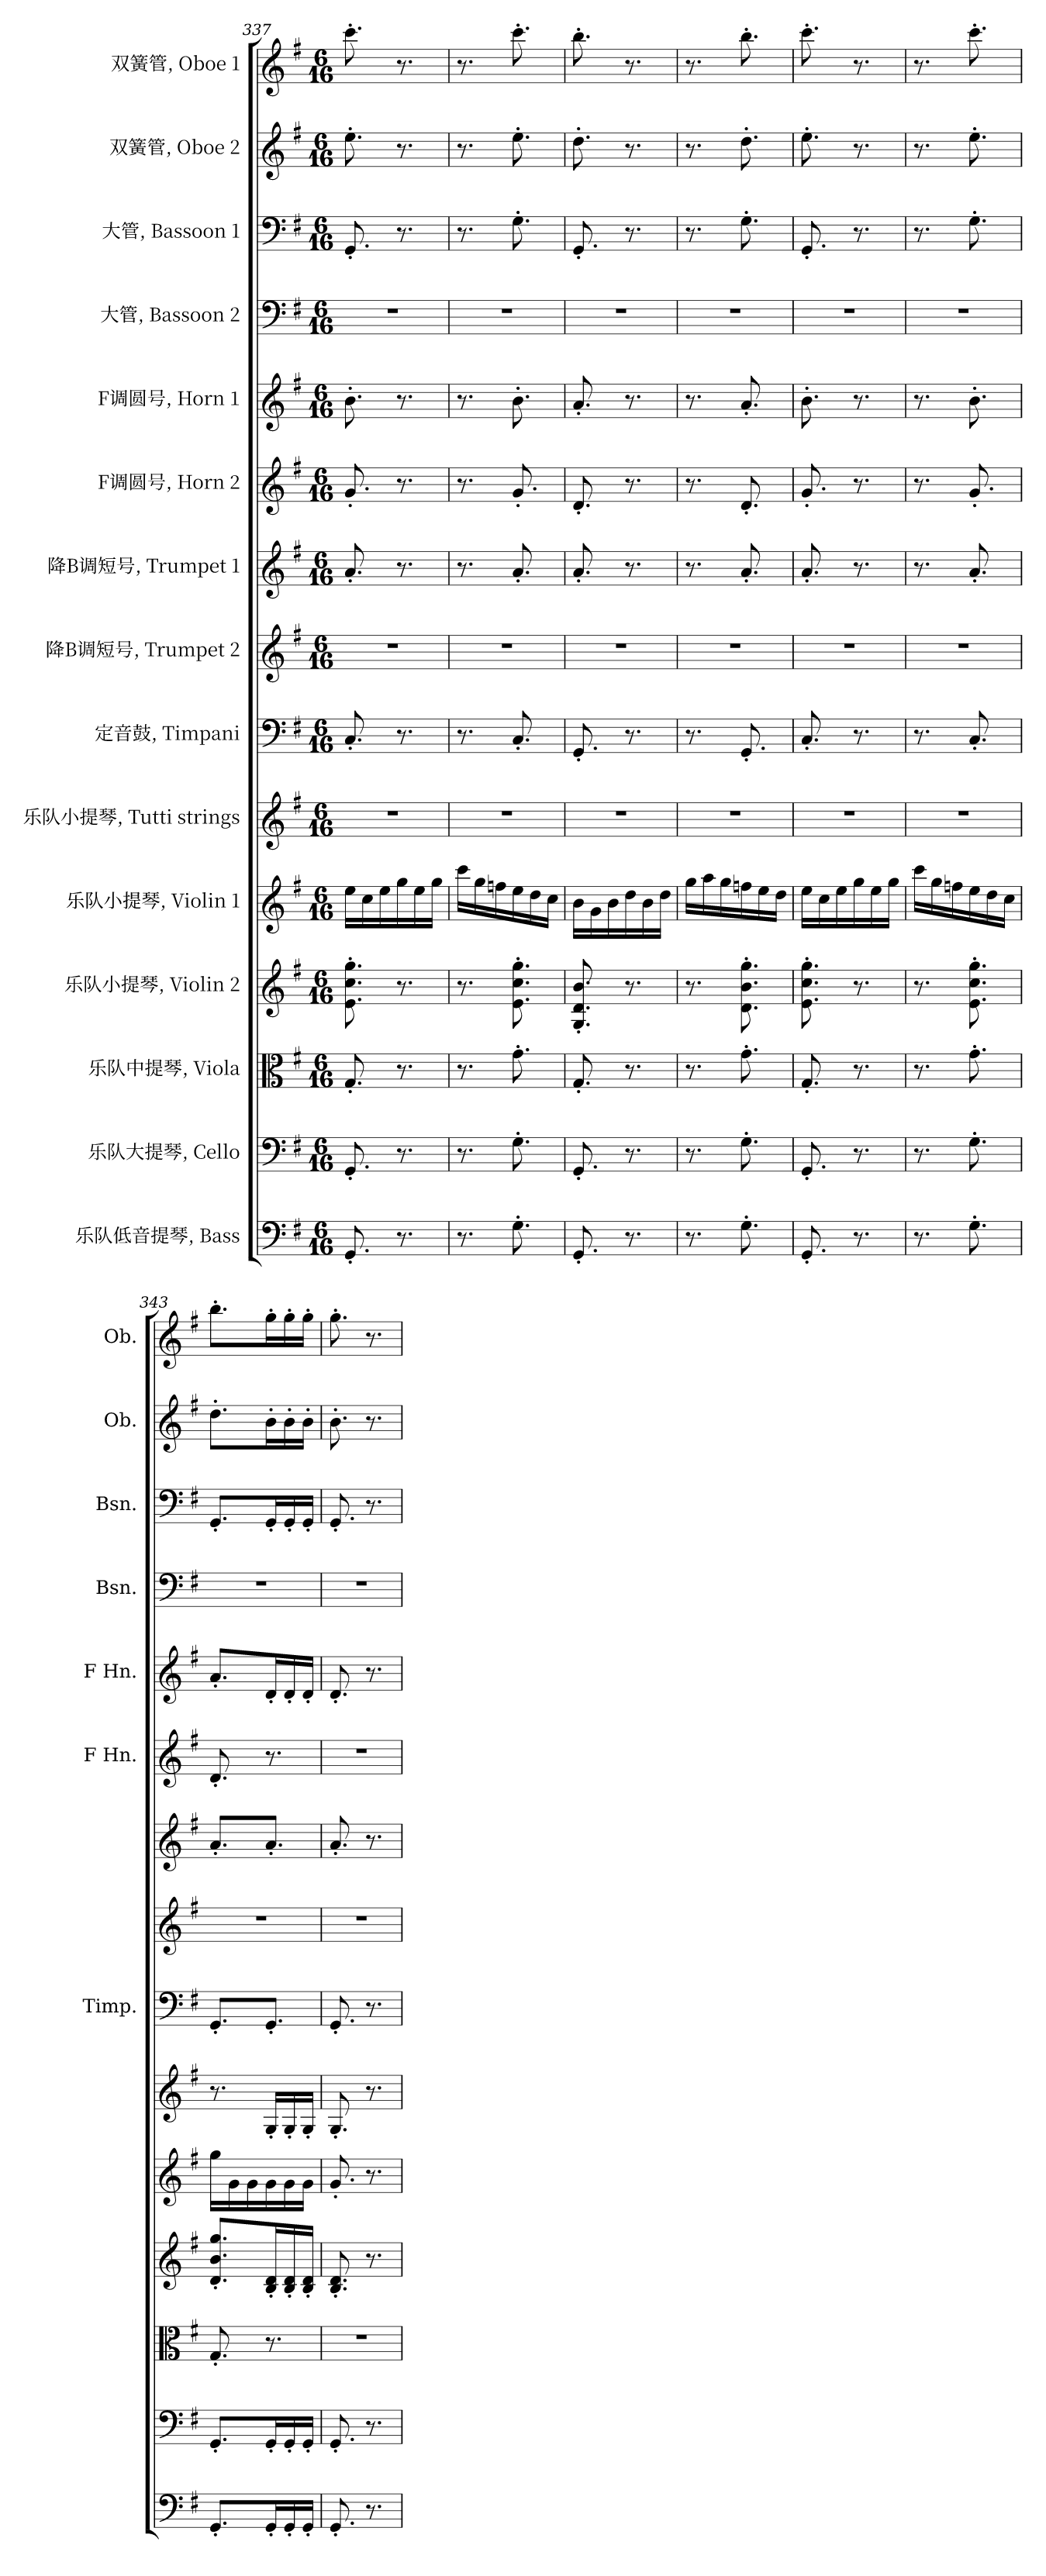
**kern	**kern	**kern	**kern	**kern	**kern	**kern	**kern	**kern	**kern	**kern	**kern	**kern	**kern	**kern
*part15	*part14	*part13	*part12	*part11	*part10	*part9	*part8	*part7	*part6	*part5	*part4	*part3	*part2	*part1
*staff15	*staff14	*staff13	*staff12	*staff11	*staff10	*staff9	*staff8	*staff7	*staff6	*staff5	*staff4	*staff3	*staff2	*staff1
*I"乐队低音提琴, Bass	*I"乐队大提琴, Cello	*I"乐队中提琴, Viola	*I"乐队小提琴, Violin 2	*I"乐队小提琴, Violin 1	*I"乐队小提琴, Tutti strings	*I"定音鼓, Timpani	*I"降B调短号, Trumpet 2	*I"降B调短号, Trumpet 1	*I"F调圆号, Horn 2	*I"F调圆号, Horn 1	*I"大管, Bassoon 2	*I"大管, Bassoon 1	*I"双簧管, Oboe 2	*I"双簧管, Oboe 1
*	*	*	*	*	*	*I'Timp.	*	*	*I'F Hn.	*I'F Hn.	*I'Bsn.	*I'Bsn.	*I'Ob.	*I'Ob.
*clefF4	*clefF4	*clefC3	*clefG2	*clefG2	*clefG2	*clefF4	*clefG2	*clefG2	*clefG2	*clefG2	*clefF4	*clefF4	*clefG2	*clefG2
*ITrd7c12	*	*	*	*	*	*	*ITrd1c2	*ITrd1c2	*ITrd4c7	*ITrd4c7	*	*	*	*
*k[f#]	*k[f#]	*k[f#]	*k[f#]	*k[f#]	*k[f#]	*k[f#]	*k[b-]	*k[b-]	*k[]	*k[]	*k[f#]	*k[f#]	*k[f#]	*k[f#]
*M6/16	*M6/16	*M6/16	*M6/16	*M6/16	*M6/16	*M6/16	*M6/16	*M6/16	*M6/16	*M6/16	*M6/16	*M6/16	*M6/16	*M6/16
*MM129	*MM129	*MM129	*MM129	*MM129	*MM129	*MM129	*MM129	*MM129	*MM129	*MM129	*MM129	*MM129	*MM129	*MM129
=337	=337	=337	=337	=337	=337	=337	=337	=337	=337	=337	=337	=337	=337	=337
8.GGG'/	8.GG'/	8.G'/	8.e\' 8.cc\' 8.gg\'	16ee\LL	4.r	8.C'/	4.r	8.g'/	8.c'/	8.e'\	4.r	8.GG'/	8.ee'\	8.ccc'\
.	.	.	.	16cc\	.	.	.	.	.	.	.	.	.	.
.	.	.	.	16ee\	.	.	.	.	.	.	.	.	.	.
8.r	8.r	8.r	8.r	16gg\	.	8.r	.	8.r	8.r	8.r	.	8.r	8.r	8.r
.	.	.	.	16ee\	.	.	.	.	.	.	.	.	.	.
.	.	.	.	16gg\JJ	.	.	.	.	.	.	.	.	.	.
=338	=338	=338	=338	=338	=338	=338	=338	=338	=338	=338	=338	=338	=338	=338
8.r	8.r	8.r	8.r	16ccc\LL	4.r	8.r	4.r	8.r	8.r	8.r	4.r	8.r	8.r	8.r
.	.	.	.	16gg\	.	.	.	.	.	.	.	.	.	.
.	.	.	.	16ffn\	.	.	.	.	.	.	.	.	.	.
8.GG'\	8.G'\	8.g'\	8.e\' 8.cc\' 8.gg\'	16ee\	.	8.C'/	.	8.g'/	8.c'/	8.e'\	.	8.G'\	8.ee'\	8.ccc'\
.	.	.	.	16dd\	.	.	.	.	.	.	.	.	.	.
.	.	.	.	16cc\JJ	.	.	.	.	.	.	.	.	.	.
!!LO:PB:g=z
=339	=339	=339	=339	=339	=339	=339	=339	=339	=339	=339	=339	=339	=339	=339
*	*	*	*	*	*	*	*	*	*	*	*	*	*	*MM129
8.GGG'/	8.GG'/	8.G'/	8.G/' 8.d/' 8.b/'	16b\LL	4.r	8.GG'/	4.r	8.g'/	8.G'/	8.d'/	4.r	8.GG'/	8.dd'\	8.bb'\
.	.	.	.	16g\	.	.	.	.	.	.	.	.	.	.
.	.	.	.	16b\	.	.	.	.	.	.	.	.	.	.
8.r	8.r	8.r	8.r	16dd\	.	8.r	.	8.r	8.r	8.r	.	8.r	8.r	8.r
.	.	.	.	16b\	.	.	.	.	.	.	.	.	.	.
.	.	.	.	16dd\JJ	.	.	.	.	.	.	.	.	.	.
=340	=340	=340	=340	=340	=340	=340	=340	=340	=340	=340	=340	=340	=340	=340
8.r	8.r	8.r	8.r	16gg\LL	4.r	8.r	4.r	8.r	8.r	8.r	4.r	8.r	8.r	8.r
.	.	.	.	16aa\	.	.	.	.	.	.	.	.	.	.
.	.	.	.	16gg\	.	.	.	.	.	.	.	.	.	.
8.GG'\	8.G'\	8.g'\	8.d\' 8.b\' 8.gg\'	16ffn\	.	8.GG'/	.	8.g'/	8.G'/	8.d'/	.	8.G'\	8.dd'\	8.bb'\
.	.	.	.	16ee\	.	.	.	.	.	.	.	.	.	.
.	.	.	.	16dd\JJ	.	.	.	.	.	.	.	.	.	.
=341	=341	=341	=341	=341	=341	=341	=341	=341	=341	=341	=341	=341	=341	=341
*	*	*	*	*	*	*	*	*	*	*	*	*	*	*MM129
8.GGG'/	8.GG'/	8.G'/	8.e\' 8.cc\' 8.gg\'	16ee\LL	4.r	8.C'/	4.r	8.g'/	8.c'/	8.e'\	4.r	8.GG'/	8.ee'\	8.ccc'\
.	.	.	.	16cc\	.	.	.	.	.	.	.	.	.	.
.	.	.	.	16ee\	.	.	.	.	.	.	.	.	.	.
8.r	8.r	8.r	8.r	16gg\	.	8.r	.	8.r	8.r	8.r	.	8.r	8.r	8.r
.	.	.	.	16ee\	.	.	.	.	.	.	.	.	.	.
.	.	.	.	16gg\JJ	.	.	.	.	.	.	.	.	.	.
=342	=342	=342	=342	=342	=342	=342	=342	=342	=342	=342	=342	=342	=342	=342
8.r	8.r	8.r	8.r	16ccc\LL	4.r	8.r	4.r	8.r	8.r	8.r	4.r	8.r	8.r	8.r
.	.	.	.	16gg\	.	.	.	.	.	.	.	.	.	.
.	.	.	.	16ffn\	.	.	.	.	.	.	.	.	.	.
8.GG'\	8.G'\	8.g'\	8.e\' 8.cc\' 8.gg\'	16ee\	.	8.C'/	.	8.g'/	8.c'/	8.e'\	.	8.G'\	8.ee'\	8.ccc'\
.	.	.	.	16dd\	.	.	.	.	.	.	.	.	.	.
.	.	.	.	16cc\JJ	.	.	.	.	.	.	.	.	.	.
=343	=343	=343	=343	=343	=343	=343	=343	=343	=343	=343	=343	=343	=343	=343
8.GGG'/L	8.GG'/L	8.G'/	8.d/' 8.b/' 8.gg/'L	16gg\LL	8.r	8.GG'/L	4.r	8.g'/L	8.G'/	8.d'/L	4.r	8.GG'/L	8.dd'\L	8.bb'\L
.	.	.	.	16g\	.	.	.	.	.	.	.	.	.	.
.	.	.	.	16g\	.	.	.	.	.	.	.	.	.	.
16GGG'/L	16GG'/L	8.r	16B/' 16d/'L	16g\	16G'/LL	8.GG'/J	.	8.g'/J	8.r	16G'/L	.	16GG'/L	16b'\L	16gg'\L
16GGG'/	16GG'/	.	16B/' 16d/'	16g\	16G'/	.	.	.	.	16G'/	.	16GG'/	16b'\	16gg'\
*	*	*	*	*	*	*	*	*	*	*	*	*	*	*MM121
16GGG'/JJ	16GG'/JJ	.	16B/' 16d/'JJ	16g\JJ	16G'/JJ	.	.	.	.	16G'/JJ	.	16GG'/JJ	16b'\JJ	16gg'\JJ
=344	=344	=344	=344	=344	=344	=344	=344	=344	=344	=344	=344	=344	=344	=344
8.GGG'/	8.GG'/	4.r	8.B/' 8.d/'	8.g'/	8.G'/	8.GG'/	4.r	8.g'/	4.r	8.G'/	4.r	8.GG'/	8.b'\	8.gg'\
8.r	8.r	.	8.r	8.r	8.r	8.r	.	8.r	.	8.r	.	8.r	8.r	8.r
=	=	=	=	=	=	=	=	=	=	=	=	=	=	=
*-	*-	*-	*-	*-	*-	*-	*-	*-	*-	*-	*-	*-	*-	*-
